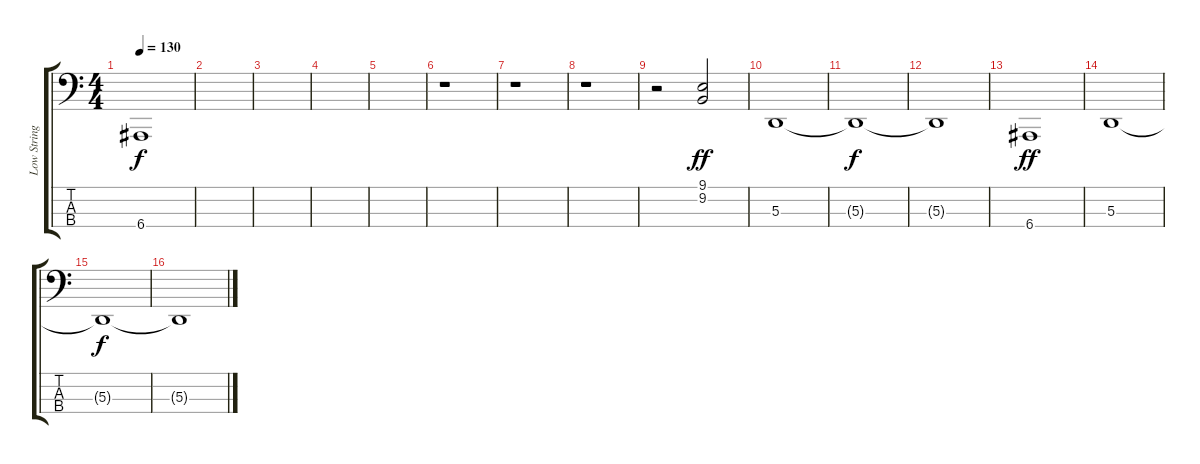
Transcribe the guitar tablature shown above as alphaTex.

\track ("Low Strings" "Low String") {instrument stringensemble1}
\staff {score tabs}
\tuning (G2 D2 A1 E1) {hide}
\ts (4 4)
\tempo 130
\clef f4
\ks c
6.4{t}.1{dy f} |
|
|
|
|
r.1 |
r.1 |
r.1 |
r.2 (9.1 9.2).2{dy ff instrument reversecymbal} |
5.3.1{instrument stringensemble1} |
5.3{t}.1{dy f} |
5.3{t}.1 |
6.4.1{dy ff} |
5.3.1 |
5.3{t}.1{dy f} |
5.3{t}.1
